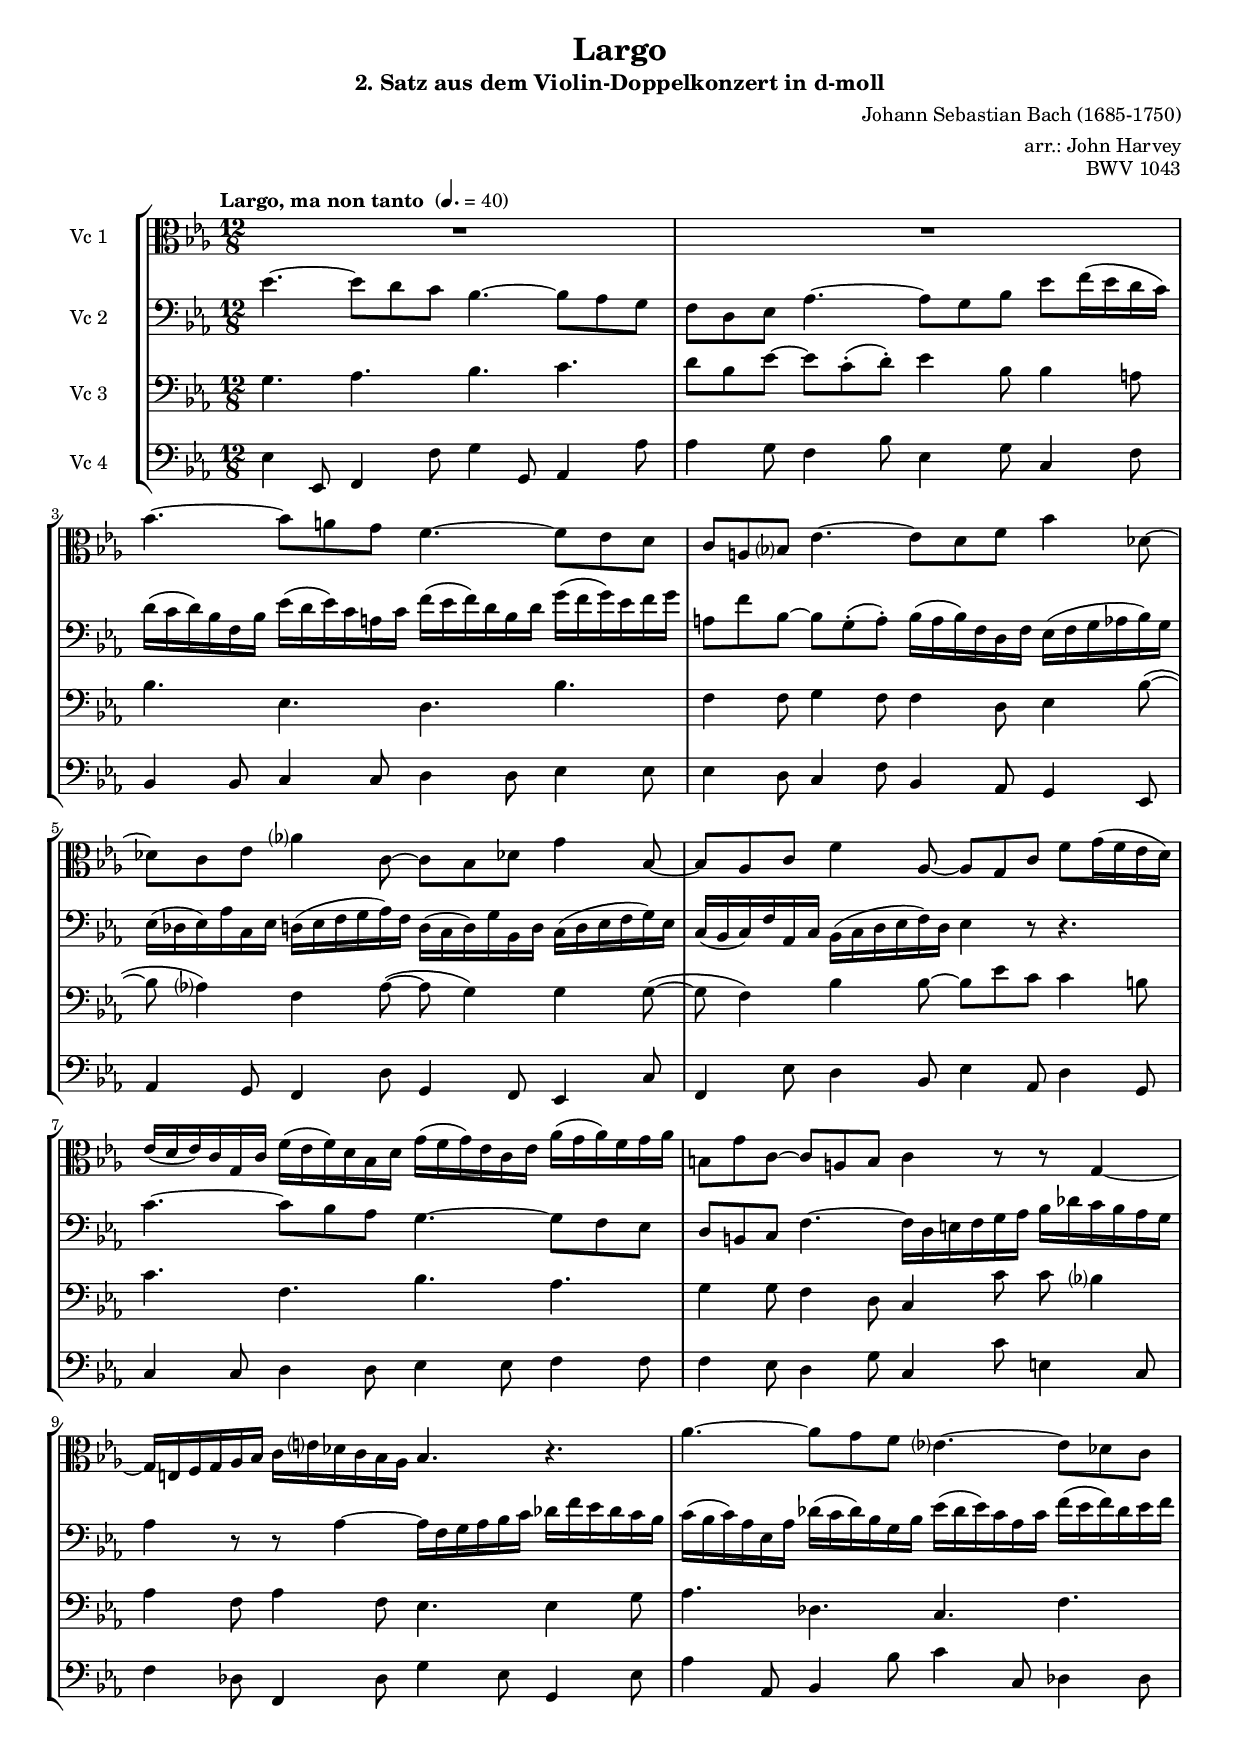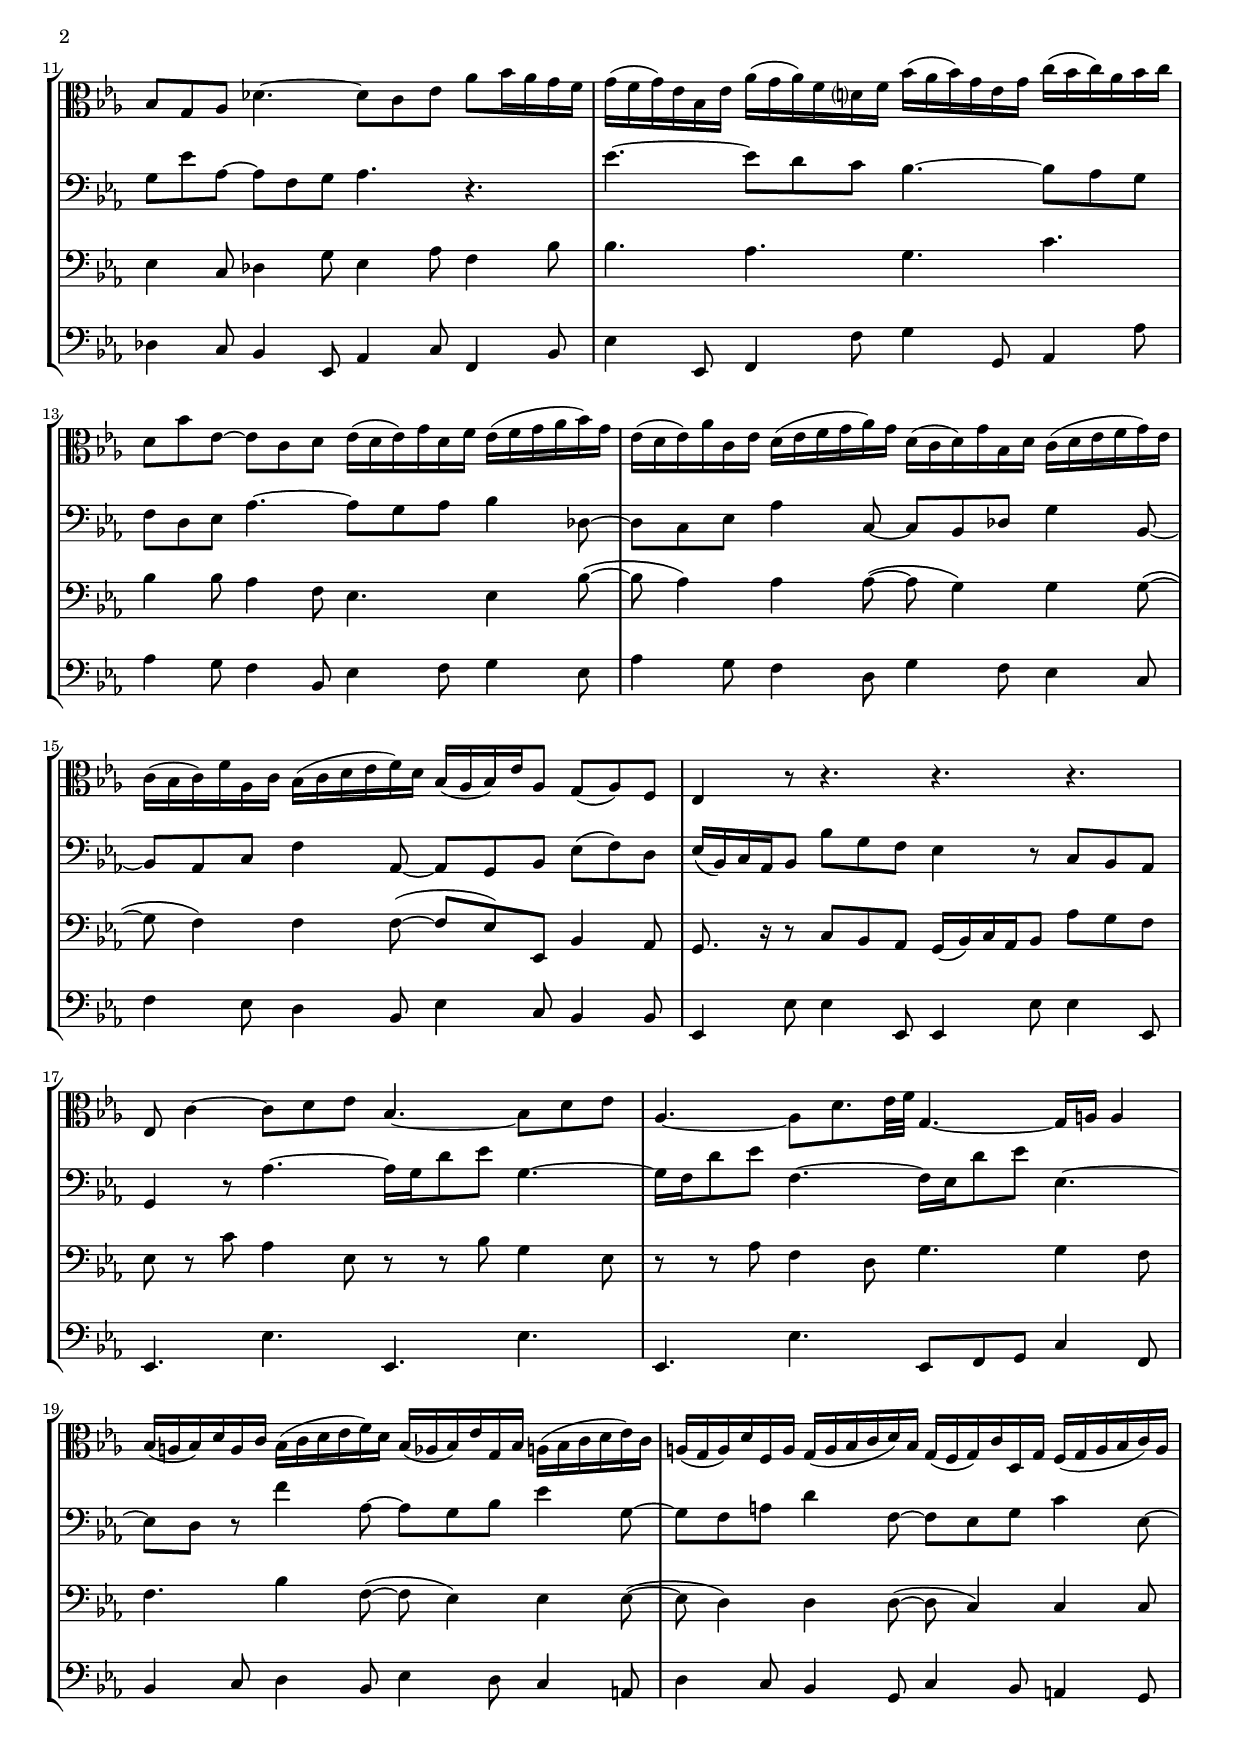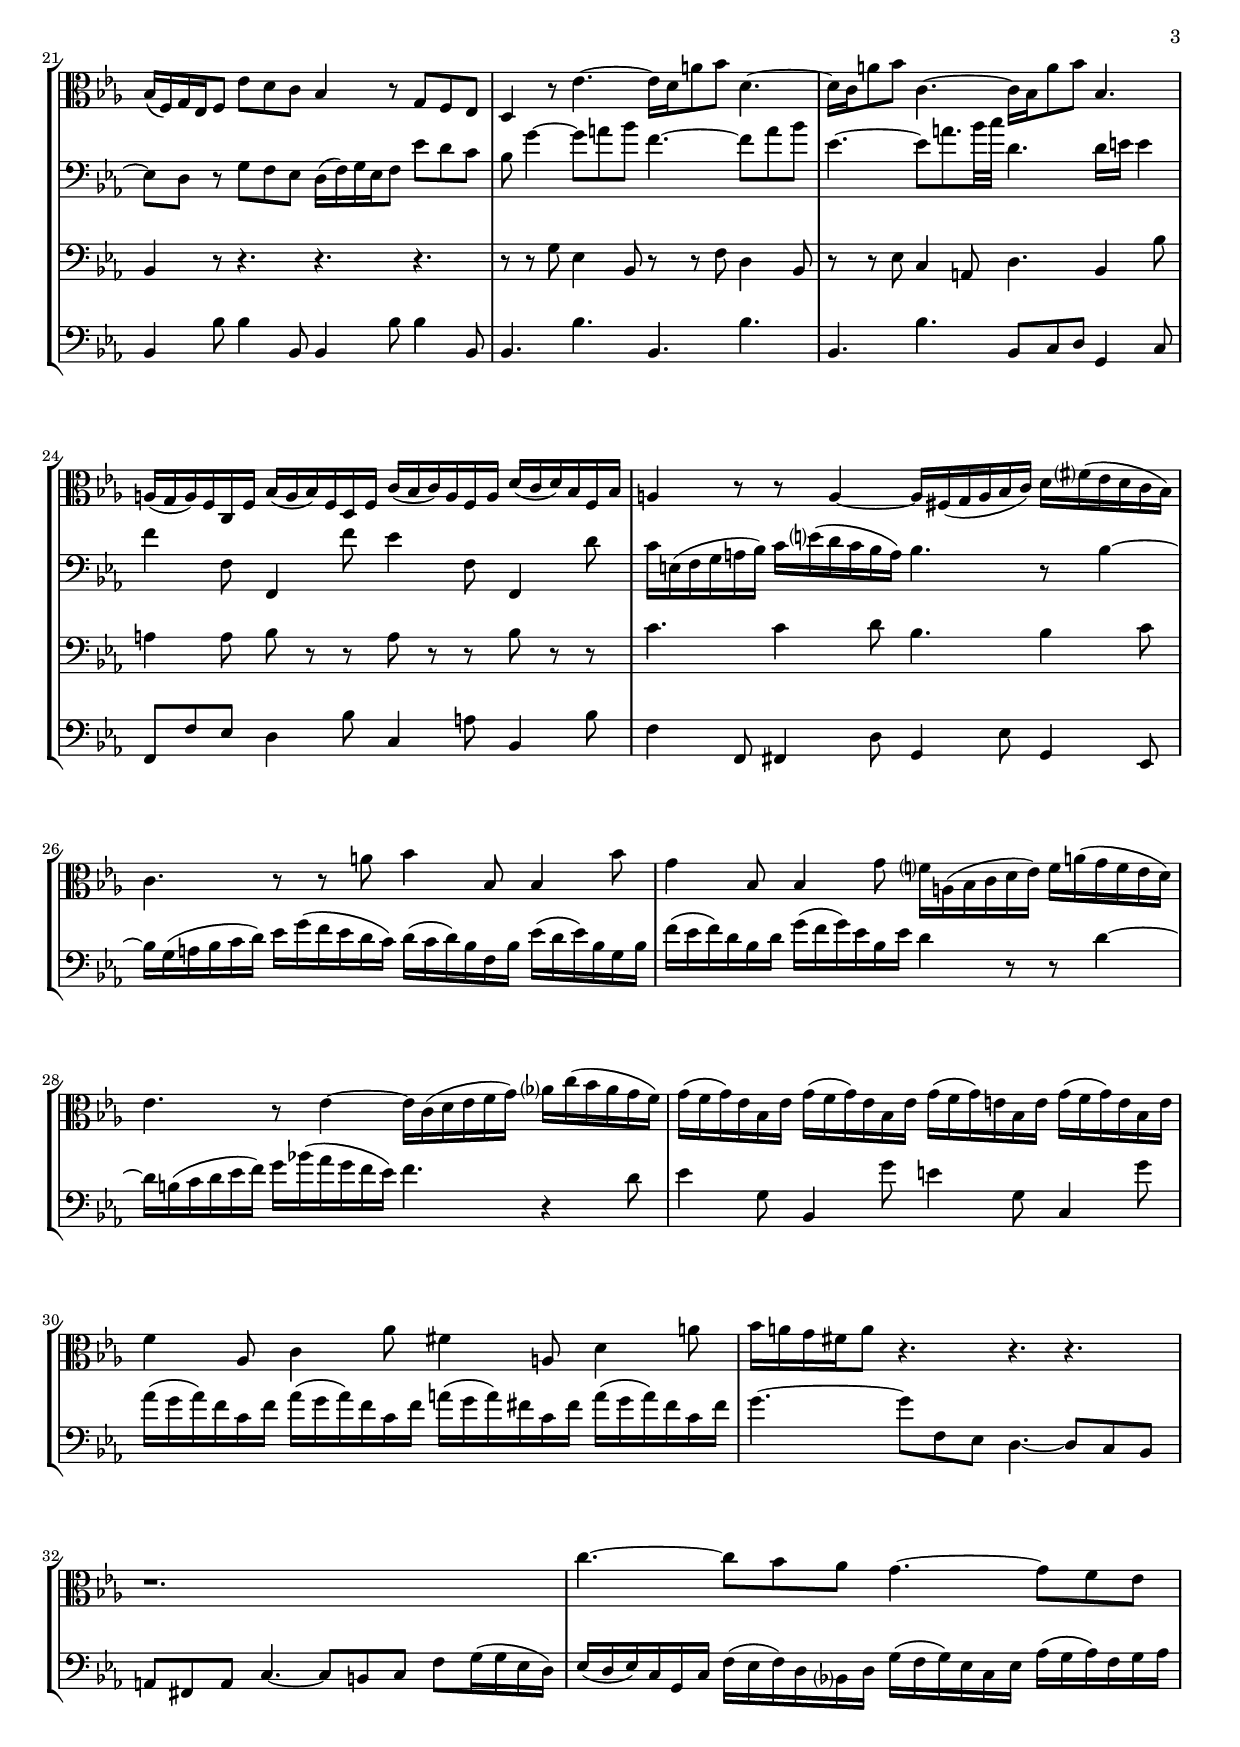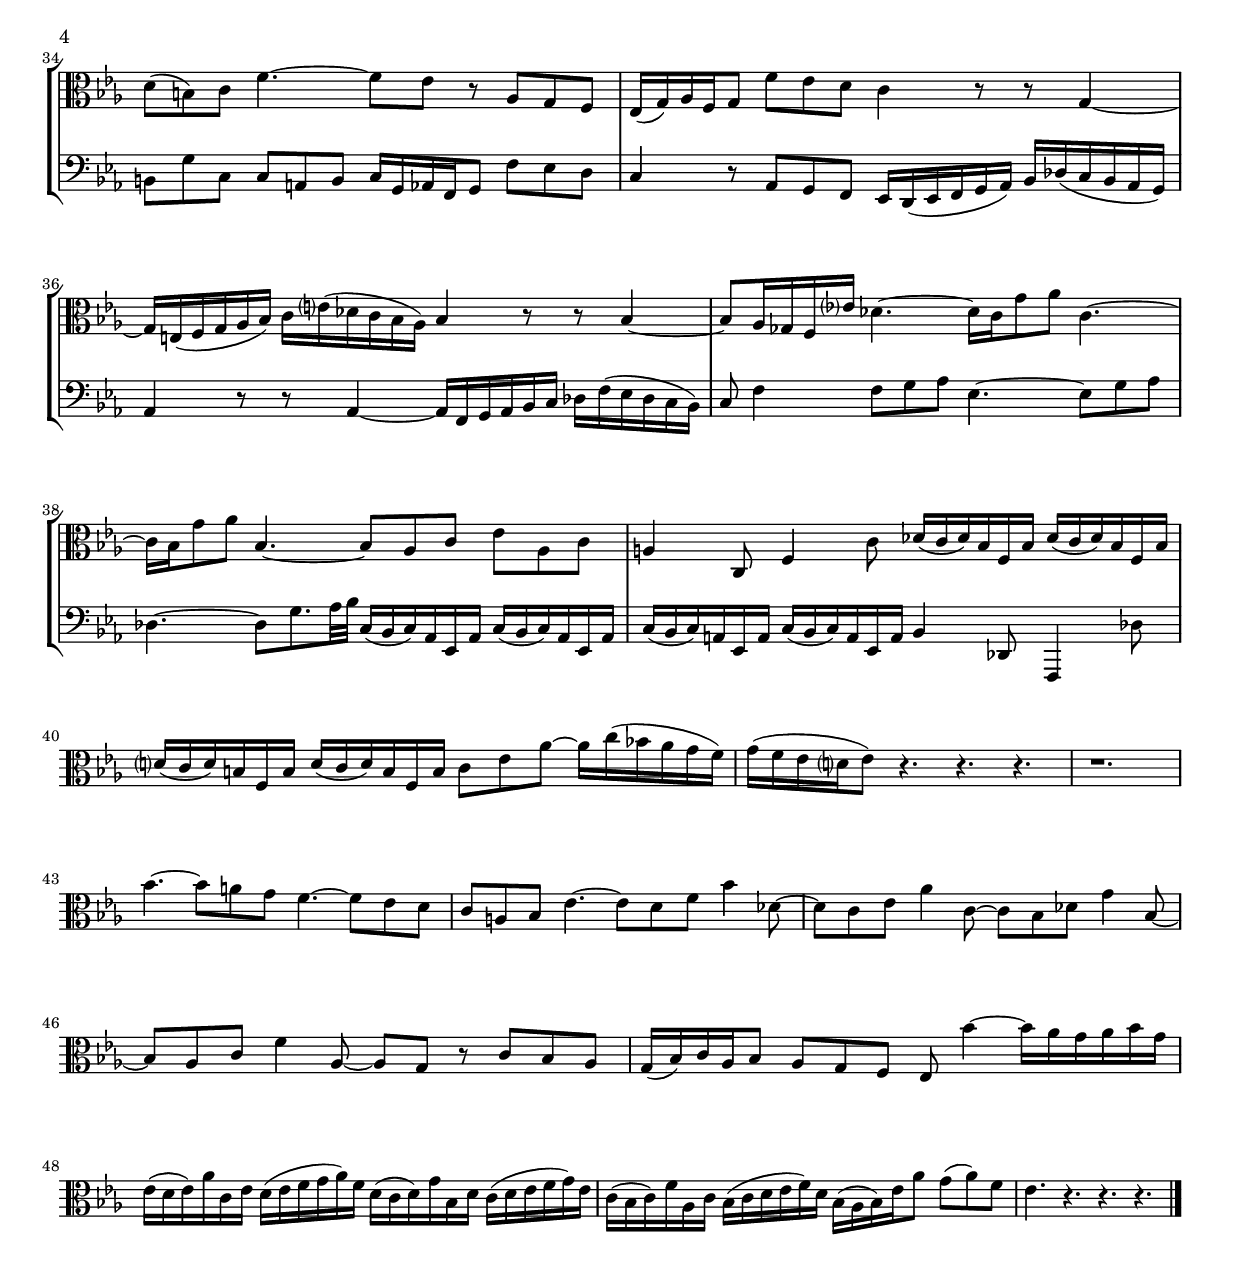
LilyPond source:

\version "2.12.3"
\include "deutsch.ly"

#(set-global-staff-size 17)

\header {
  title = "Largo"
  subtitle = "2. Satz aus dem Violin-Doppelkonzert in d-moll"
  composer = "Johann Sebastian Bach (1685-1750)"
  arranger = "arr.: John Harvey"
  opus = "BWV 1043"
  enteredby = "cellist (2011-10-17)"
}

voiceconsts = {
 \key c \minor
 \time 12/8
 \clef "bass"
% \clef "tenor"
% \numericTimeSignature
 \compressFullBarRests
 \tempo "Largo, ma non tanto " 4.=40
}

%minstr = "harpsichord"
mihi = "clarinet"
%minstr = "accordion"
milo = "bassoon"

amii  = \markup \italic "(attacca Menuetto II)"
pdol  = \markup { \dynamic p \italic " dolce" }

va = \relative c'' {
  \voiceconsts
  \clef "alto"

  R1.*2
  b4.~ b8 a g f4.~ f8 es d
  c a b? es4.~ es8 d f b4 des,8~

  des c es as?4 c,8~ c b des g4 b,8~
  b as c f4 as,8~ as g c f g16( f es d)

  es( d es) c g c f( es f) d b d g( f g) es c es as( g as) f g as
  h,8 g' c,~ c a h c4 r8 r g4~

  g16 e f g as b c e? des c b as b4. r
  as'~ as8 g f es?4.~ es8 des c

  b g as des4.~ des8 c es as b16 as g f
  g( f g) es b es as( g as) f d? f b( as b) g es g c( b c) as b c

  d,8 b' es,~ es c d es16( d es) g d f es( f g as b) g
  es( d es) as c, es d( es f g as) g d( c d) g b, d c( d es f g) es

  c( b c) f as, c b( c d es f) d b( as b) es as,8 g( as) f
  es4 r8 r4. r r

  es8 c'4~ c8 d es b4.~ b8 d es
  as,4.~ as8 d8. es32 f g,4.~ g16 a a4

  b16( a b) d a c b( c d es f) d b( as b) es g, b a( b c d es) c
  a( g a) d f, a g( a b c d) b g( f g) c d, g f( g a b c) a

  b( f) g es f8 es' d c b4 r8 g f es
  d4 r8 es'4.~ es16 d a'8 b d,4.~
  d16 c a'8 b c,4.~ c16 b a'8 b b,4.

  a16( g a) f c f b( a b) f d f c'( b c) a f a d( c d) b f b
  a4 r8 r a4~ a16 fis( g a b c) d fis?( es d c b)

  c4. r8 r a' b4 b,8 b4 b'8
  g4 b,8 b4 g'8 f?16 a,( b c d es) f a( g f es d)

  es4. r8 es4~ es16 c( d es f g) as? c( b as g f)
  g( f g) es b es g( f g) es b es g( f g) e b e g( f g) e b e

  f4 as,8 c4 as'8 fis4 a,8 d4 a'8
  b16 a g fis a8 r4. r r

  r1.
  c4.~ c8 b as g4.~ g8 f es

  d( h) c f4.~ f8 es r as, g f
  es16( g) as f g8 f' es d c4 r8 r g4~

  g16 e( f g as b) c e?( des c b as) b4 r8 r b4~
  b8 as16 ges f es'? des4.~ des16 c g'8 as c,4.~

  c16 b g'8 as b,4.~ b8 as c es as, c
  a4 c,8 f4 c'8 des16( c des) b f b des( c des) b f b

  d?( c d) h f h d( c d) h f h c8 es as~ as16 c( b! as g f)
  g( f es d? es8) r4. r r

  r1.
  b'4.~ b8 a g f4.~ f8 es d

  c a b es4.~ es8 d f b4 des,8~
  des c es as4 c,8~ c b des g4 b,8~

  b as c f4 as,8~ as g r c b as
  g16( b) c as b8 as g f es b''4~ b16 as g as b g

  es( d es) as c, es d( es f g as) f d( c d) g b, d c( d es f g) es
  c( b c) f as, c b( c d es f) d b( as b) es as8 g( as) f
  es4. r r r \bar "|."
}

vb = \relative c' {
  \voiceconsts

  es4.~ es8 d c b4.~ b8 as g
  f d es as4.~ as8 g b es f16( es d c)

  d( c d) b f b es( d es) c a c f( es f) d b d g( f g) es f g
  a,8 f' b,~ b g(-. a-.) b16( a b) f d f es( f g as b) g

  es( des es) as c, es d( es f g as) f d( c d) g b, d c( d es f g) es
  c( b c) f as, c b( c d es f) d es4 r8 r4.

  c'4.~ c8 b as g4.~ g8 f es
  d h c f4.~ f16 d e f g as b des c b as g

  as4 r8 r as4~ as16 f g as b c des f es des c b
  c( b c) as es as des( c des) b g b es( des es) c as c f( es f) des es f

  g,8 es' as,~ as f g as4. r
  es'~ es8 d c b4.~ b8 as g

  f d es as4.~ as8 g as b4 des,8~
  des c es as4 c,8~ c b des g4 b,8~

  b as c f4 as,8~ as g b es( f) d
  es16( b) c as b8 b' g f es4 r8 c b as

  g4 r8 as'4.~ as16 g d'8 es g,4.~
  g16 f d'8 es f,4.~ f16 es d'8 es es,4.~

  es8 d r f'4 as,8~ as g b es4 g,8~
  g f a d4 f,8~ f es g c4 es,8~

  es d r g f es d16( f) g es f8 es' d c
  b g'4~ g8 a b f4.~ f8 a b
  es,4.~ es8 a8. b32 c d,4. d16 e e4

  f f,8 f,4 f''8 es4 f,8 f,4 d''8
  c16 e,( f g a b) c e?( d c b a) b4. r8 b4~

  b16 g( a b c d) es g( f es d c) d( c d) b f b es( d es) b g b
  f'( es f) d b d g( f g) es b es d4 r8 r d4~

  d16 h( c d es f) g b!(as g f es) f4. r4 d8
  es4 g,8 b,4 g''8 e4 g,8 c,4 g''8

  as16( g as) f c f as( g as) f c f a( g a) fis c fis a( g a) fis c fis
  g4.~ g8 f= es d4.~ d8 c b

  a fis a c4.~ c8 h c f g16( g es d)
  es( d es) c g c f( es f) d b? d g( f g) es c es as( g as) f g as

  h,8 g' c, c a h c16 g as f g8 f' es d
  c4 r8 as g f es16 d( es f g as) b des( c b as g)

  as4 r8 r as4~ as16 f g as b c des f( es des c b)
  c8 f4 f8 g as es4.~ es8 g as

  des,4.~ des8 g8. as32 b c,16( b c) as es as c( b c) as es as
  c( b c) a es a c( b c) a es a b4 des,8 f,4 des''8
}

vc = \relative c' {
  \voiceconsts

  g4. as b c
  d8 b es~ es c(-. d-.) es4 b8 b4 a8

  b4. es, d b'
  f4 f8 g4 f8 f4 d8 es4 b'8(~

  b as?4) f as8(~ as g4) g g8~(
  g f4) b b8~ b es c c4 h8

  c4. f, b as
  g4 g8 f4 d8 c4 c'8 c b?4

  as4 f8 as4 f8 es4. es4 g8
  as4. des, c f

  es4 c8 des4 g8 es4 as8 f4 b8
  b4. as g c

  b4 b8 as4 f8 es4. es4 b'8(~
  b as4) as as8(~ as g4) g g8(~

  g f4) f f8(~ f es) es, b'4 as8
  g8. r16 r8 c b as g16( b) c as b8 as' g f

  es r c' as4 es8 r r b' g4 es8
  r r as f4 d8 g4. g4 f8

  f4. b4 f8(~ f es4) es es8(~
  es d4) d d8(~ d c4) c c8

  b4 r8 r4. r r
  r8 r g' es4 b8 r r f' d4 b8
  r r es c4 a8 d4. b4 b'8

  a4 a8 b r r a r r b r r
  c4. c4 d8 b4. b4 c8
}

vd = \relative c {
  \voiceconsts

  es4 es,8 f4 f'8 g4 g,8 as4 as'8
  as4 g8 f4 b8 es,4 g8 c,4 f8

  b,4 b8 c4 c8 d4 d8 es4 es8
  es4 d8 c4 f8 b,4 as8 g4 es8

  as4 g8 f4 d'8 g,4 f8 es4 c'8
  f,4 es'8 d4 b8 es4 as,8 d4 g,8

  c4 c8 d4 d8 es4 es8 f4 f8
  f4 es8 d4 g8 c,4 c'8 e,4 c8

  f4 des8 f,4 des'8 g4 es8 g,4 es'8
  as4 as,8 b4 b'8 c4 c,8 des4 des8

  des4 c8 b4 es,8 as4 c8 f,4 b8
  es4 es,8 f4 f'8 g4 g,8 as4 as'8

  as4 g8 f4 b,8 es4 f8 g4 es8
  as4 g8 f4 d8 g4 f8 es4 c8

  f4 es8 d4 b8 es4 c8 b4 b8
  es,4 es'8 es4 es,8 es4 es'8 es4 es,8

  es4. es' es, es'
  es, es' es,8 f g c4 f,8

  b4 c8 d4 b8 es4 d8 c4 a8
  d4 c8 b4 g8 c4 b8 a4 g8

  b4 b'8 b4 b,8 b4 b'8 b4 b,8
  b4. b' b, b'
  b, b' b,8 c d g,4 c8

  f, f' es d4 b'8 c,4 a'8 b,4 b'8
  f4 f,8 fis4 d'8 g,4 es'8 g,4 es8
}


music = \new StaffGroup <<
      \new Staff {
	\set Staff.midiInstrument = \mihi
	\set Staff.instrumentName = #"Vc 1"
	\transpose c c { \va }
      }

      \new Staff {
	\set Staff.midiInstrument = \mihi
	\set Staff.instrumentName = #"Vc 2"
	\transpose c c { \vb }
      }

      \new Staff {
	\set Staff.midiInstrument = \milo
	\set Staff.instrumentName = #"Vc 3"
	\transpose c c { \vc }
      }

      \new Staff {
	\set Staff.midiInstrument = \milo
	\set Staff.instrumentName = #"Vc 4"
	\transpose c c { \vd }
      }
>>

\book {
  \score {
    \music
    \layout {}
  }

  \score {
    \unfoldRepeats \music

    \midi {
      \context {
        \Score
      }
    }
  }
}
